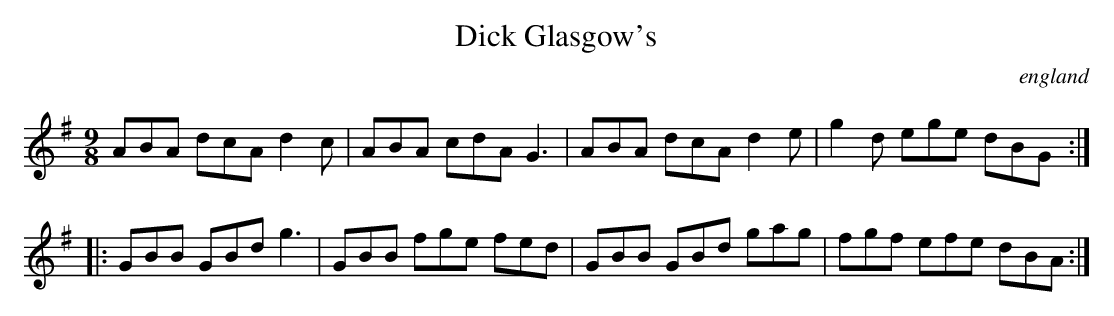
X:1
T:Dick Glasgow's
O:england
M:9/8
L:1/8
K:G
ABA dcA d2c | ABA cdA G3 | ABA dcA d2e | g2d ege dBG ::\
GBB GBd g3 | GBB fge fed | GBB GBd gag | fgf efe dBA :|
